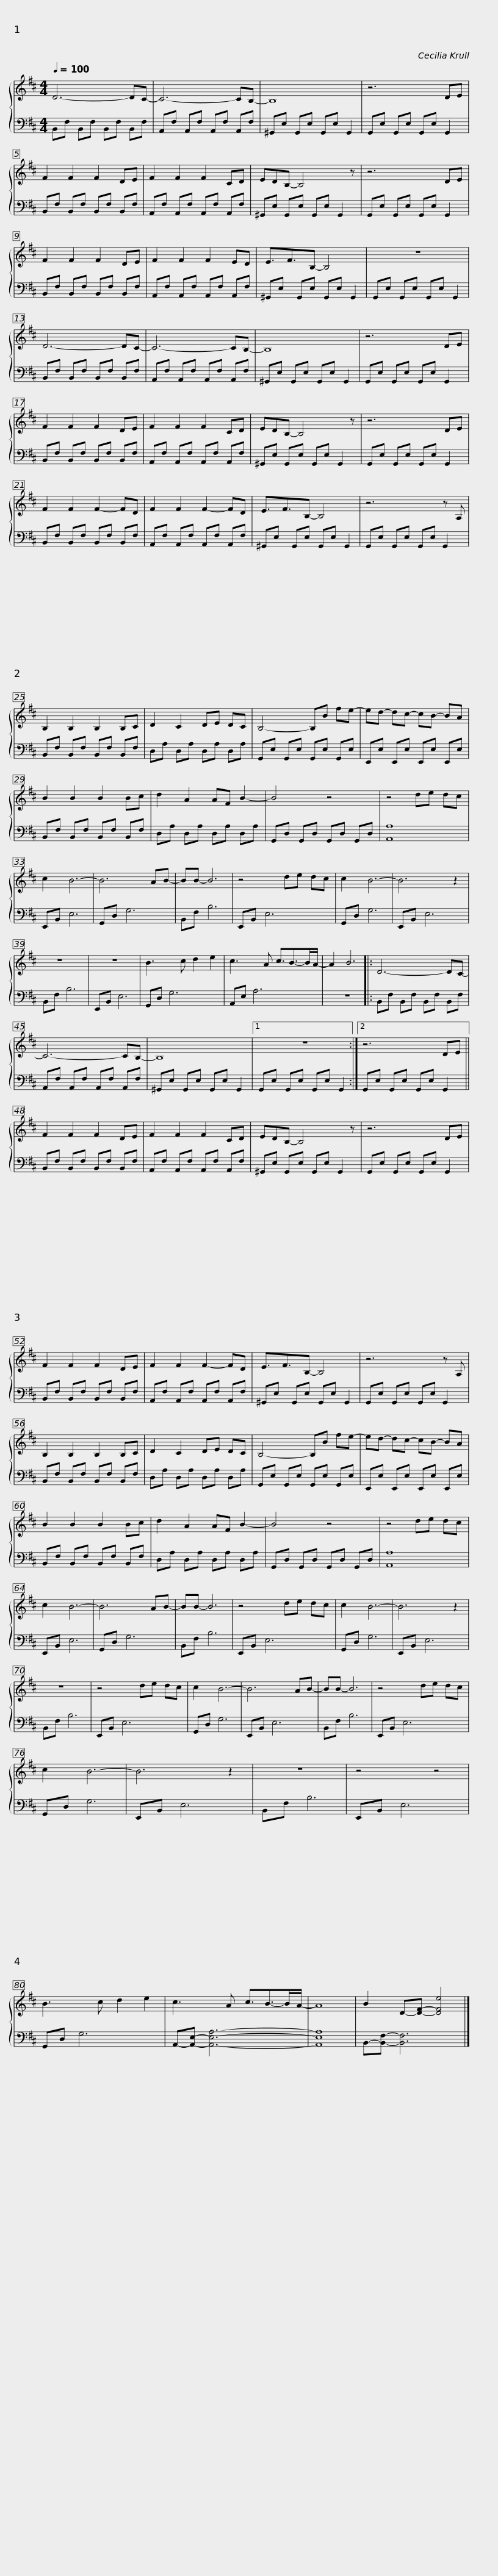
X:1
%%score { 1 | 2 }
L:1/8
Q:1/4=100
M:4/4
I:linebreak $
K:D
V:1 treble
V:2 bass
V:1
 D6- DC- | C6- CB,- | B,8 | z6 DE | F2 F2 F2 DE |$ %5
 F2 F2 F2 CD | EDB,- B,4 z | z6 DE | F2 F2 F2 DE | F2 F2 F2 ED |$ %10
 E3/2F3/2B,- B,4 | z8 | D6- DC- | C6- CB,- | B,8 |$ %15
 z6 DE | F2 F2 F2 DE | F2 F2 F2 CD | EDB,- B,4 z | z6 DE |$ %20
 F2 F2 F2- FD | F2 F2 F2- FD | E3/2F3/2B,- B,4 | z6 z A, | B,2 B,2 B,2 B,C |$ %25
 D2 C2 DE DC | B,4- B,B fe- | ed- dc- cB- BA | B2 B2 B2 Bc | d2 A2 AF B2- |$ %30
 B4 z4 | z4 de dc | c2 B6- | B6 AB- | BB- B6 | %35
 z4 de dc | c2 B6- | B6 z2 |$ z8 | z8 | %40
 B3 c d2 e2 | c3 A c3/2B->BA/- | A2 B6 |: D6- DC- | C6- CB,- |$ %45
 B,8 |1 z8 :|2 z6 DE || F2 F2 F2 DE | F2 F2 F2 CD |$ %50
 EDB,- B,4 z | z6 DE | F2 F2 F2 DE | F2 F2 F2- FD | E3/2F3/2B,- B,4 |$ %55
 z6 z A, | B,2 B,2 B,2 B,C | D2 C2 DE DC | B,4- B,B fe- | ed- dc- cB- BA |$ %60
 B2 B2 B2 Bc | d2 A2 AF B2- | B4 z4 | z4 de dc | c2 B6- | %65
 B6 AB- |$ BB- B6 | z4 de dc | c2 B6- | B6 z2 | %70
 z8 | z4 de dc |$ c2 B6- | B6 AB- | BB- B6 | %75
 z4 de dc | c2 B6- | B6 z2 |$ z8 | z4 z4 | %80
 B3 c d2 e2 | c3 A c3/2B->BA/- | A8 | B2 D-[DF]- [DFe]4 |] %84
V:2
 B,,F, B,,F, B,,F, B,,F, | A,,F, A,,F, A,,F, A,,F, | ^G,,E, G,,E, G,,E, G,,2 | G,,E, G,,E, G,,E, G,,2 | B,,F, B,,F, B,,F, B,,F, |$ %5
 A,,F, A,,F, A,,F, A,,F, | ^G,,E, G,,E, G,,E, G,,2 | G,,E, G,,E, G,,E, G,,2 | B,,F, B,,F, B,,F, B,,F, | A,,F, A,,F, A,,F, A,,F, |$ %10
 ^G,,E, G,,E, G,,E, G,,2 | G,,E, G,,E, G,,E, G,,2 | B,,F, B,,F, B,,F, B,,F, | A,,F, A,,F, A,,F, A,,F, | ^G,,E, G,,E, G,,E, G,,2 |$ %15
 G,,E, G,,E, G,,E, G,,2 | B,,F, B,,F, B,,F, B,,F, | A,,F, A,,F, A,,F, A,,F, | ^G,,E, G,,E, G,,E, G,,2 | G,,E, G,,E, G,,E, G,,2 |$ %20
 B,,F, B,,F, B,,F, B,,F, | A,,F, A,,F, A,,F, A,,F, | ^G,,E, G,,E, G,,E, G,,2 | G,,E, G,,E, G,,E, G,,2 | B,,F, B,,F, B,,F, B,,F, |$ %25
 D,A, D,A, D,A, D,A, | G,,E, G,,E, G,,E, G,,E, | E,,E, E,,E, E,,E, E,,E, | B,,F, B,,F, B,,F, B,,F, | D,A, D,A, D,A, D,A, |$ %30
 G,,D, G,,D, G,,D, G,,D, | [A,,A,]8 | E,,B,, E,6 | G,,D, G,6 | B,,F, B,6 | %35
 E,,B,, E,6 | G,,D, G,6 | E,,B,, E,6 |$ B,,F, B,6 | E,,B,, E,6 | %40
 G,,D, G,6 | A,,E, A,6 | z8 |: B,,F, B,,F, B,,F, B,,F, | A,,F, A,,F, A,,F, A,,F, |$ %45
 ^G,,E, G,,E, G,,E, G,,2 |1 G,,E, G,,E, G,,E, G,,2 :|2 G,,E, G,,E, G,,E, G,,2 || B,,F, B,,F, B,,F, B,,F, | A,,F, A,,F, A,,F, A,,F, |$ %50
 ^G,,E, G,,E, G,,E, G,,2 | G,,E, G,,E, G,,E, G,,2 | B,,F, B,,F, B,,F, B,,F, | A,,F, A,,F, A,,F, A,,F, | ^G,,E, G,,E, G,,E, G,,2 |$ %55
 G,,E, G,,E, G,,E, G,,2 | B,,F, B,,F, B,,F, B,,F, | D,A, D,A, D,A, D,A, | G,,E, G,,E, G,,E, G,,E, | E,,E, E,,E, E,,E, E,,E, |$ %60
 B,,F, B,,F, B,,F, B,,F, | D,A, D,A, D,A, D,A, | G,,D, G,,D, G,,D, G,,D, | [A,,A,]8 | E,,B,, E,6 | %65
 G,,D, G,6 |$ B,,F, B,6 | E,,B,, E,6 | G,,D, G,6 | E,,B,, E,6 | %70
 B,,F, B,6 | E,,B,, E,6 |$ G,,D, G,6 | E,,B,, E,6 | B,,F, B,6 | %75
 E,,B,, E,6 | G,,D, G,6 | E,,B,, E,6 |$ B,,F, B,6 | E,,B,, E,6 | %80
 G,,D, G,6 | A,,-[A,,E,]- [A,,E,A,]6- | [A,,E,A,]8 | B,,-[B,,F,]- [B,,F,]6 |] %84
